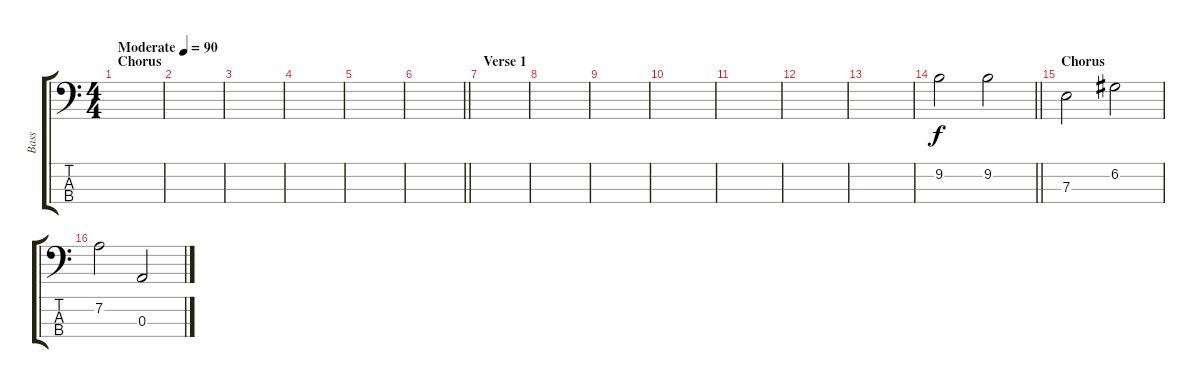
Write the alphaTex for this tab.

\track ("Bass" "Bass") {instrument electricbassfinger}
\staff {score tabs}
\tuning (G2 D2 A1 E1) {hide}
\ts (4 4)
\section ("" "Chorus")
\tempo (90 "Moderate")
\clef f4
\ks c
|
|
|
|
|
\barLineRight lightlight
|
\section ("" "Verse 1")
|
|
|
|
|
|
|
\barLineRight lightlight
9.2.2 9.2.2 |
\section ("" "Chorus")
7.3.2 6.2.2 |
7.2.2 0.3.2
